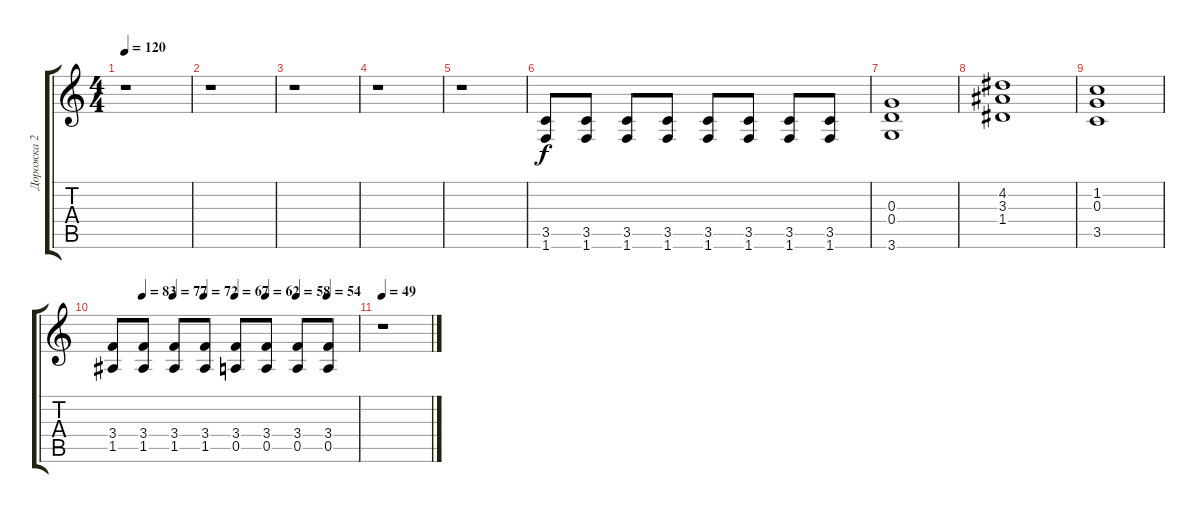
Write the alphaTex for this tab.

\track ("Дорожка 2" "Дорожка 2") {instrument distortionguitar}
\staff {score tabs}
\tuning (E4 B3 G3 D3 A2 E2) {hide}
\ts (4 4)
\tempo 120
\clef g2
\ks c
r.1{dy f} |
r.1 |
r.1 |
r.1 |
r.1 |
(3.5 1.6).8 (3.5 1.6).8 (3.5 1.6).8 (3.5 1.6).8 (3.5 1.6).8 (3.5 1.6).8 (3.5 1.6).8 (3.5 1.6).8 |
(0.3 0.4 3.6).1 |
(4.2 3.3 1.4).1 |
(1.2 0.3 3.5).1 |
\tempo (83 0.125)
\tempo (77 0.25)
\tempo (72 0.375)
\tempo (67 0.5)
\tempo (62 0.625)
\tempo (58 0.75)
\tempo (54 0.875)
(3.4 1.5).8 (3.4 1.5).8 (3.4 1.5).8 (3.4 1.5).8 (3.4 0.5).8 (3.4 0.5).8 (3.4 0.5).8 (3.4 0.5).8 |
\tempo 49
r.1
